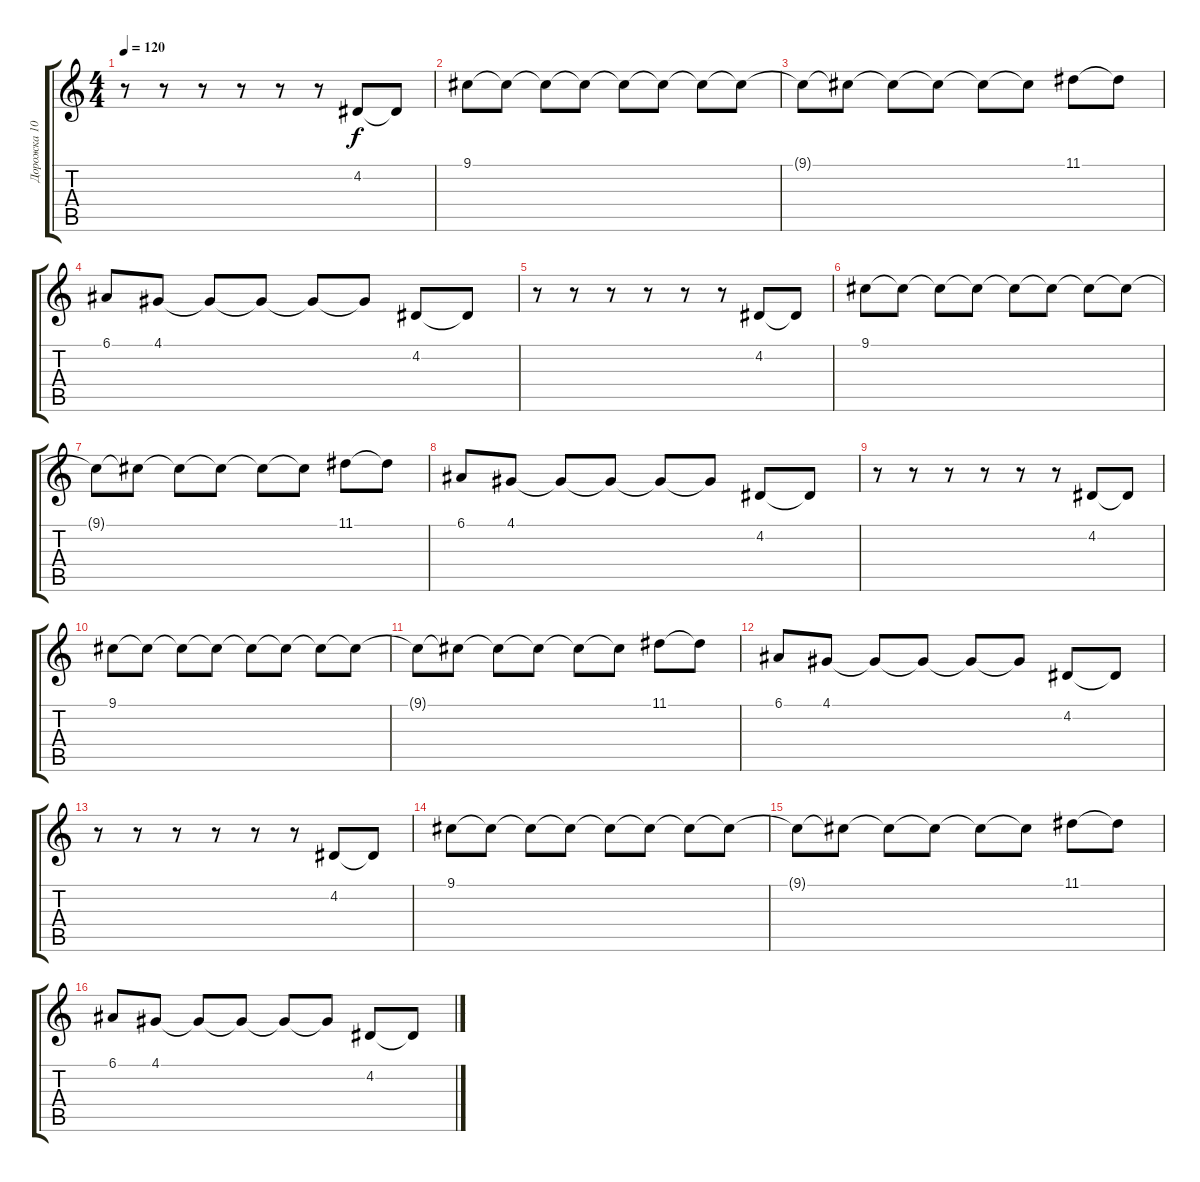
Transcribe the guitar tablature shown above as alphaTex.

\track ("Дорожка 10" "Дорожка 10") {instrument lead1square}
\staff {score tabs}
\tuning (E4 B3 G3 D3 A2 E2) {hide}
\ts (4 4)
\tempo 120
\clef g2
\ks c
r.8{dy f} r.8 r.8 r.8 r.8 r.8 4.2.8 4.2{t}.8 |
9.1.8 9.1{t}.8 9.1{t}.8 9.1{t}.8 9.1{t}.8 9.1{t}.8 9.1{t}.8 9.1{t}.8 |
9.1{t}.8 9.1{t}.8 9.1{t}.8 9.1{t}.8 9.1{t}.8 9.1{t}.8 11.1.8 11.1{t}.8 |
6.1.8 4.1.8 4.1{t}.8 4.1{t}.8 4.1{t}.8 4.1{t}.8 4.2.8 4.2{t}.8 |
r.8 r.8 r.8 r.8 r.8 r.8 4.2.8 4.2{t}.8 |
9.1.8 9.1{t}.8 9.1{t}.8 9.1{t}.8 9.1{t}.8 9.1{t}.8 9.1{t}.8 9.1{t}.8 |
9.1{t}.8 9.1{t}.8 9.1{t}.8 9.1{t}.8 9.1{t}.8 9.1{t}.8 11.1.8 11.1{t}.8 |
6.1.8 4.1.8 4.1{t}.8 4.1{t}.8 4.1{t}.8 4.1{t}.8 4.2.8 4.2{t}.8 |
r.8 r.8 r.8 r.8 r.8 r.8 4.2.8 4.2{t}.8 |
9.1.8 9.1{t}.8 9.1{t}.8 9.1{t}.8 9.1{t}.8 9.1{t}.8 9.1{t}.8 9.1{t}.8 |
9.1{t}.8 9.1{t}.8 9.1{t}.8 9.1{t}.8 9.1{t}.8 9.1{t}.8 11.1.8 11.1{t}.8 |
6.1.8 4.1.8 4.1{t}.8 4.1{t}.8 4.1{t}.8 4.1{t}.8 4.2.8 4.2{t}.8 |
r.8 r.8 r.8 r.8 r.8 r.8 4.2.8 4.2{t}.8 |
9.1.8 9.1{t}.8 9.1{t}.8 9.1{t}.8 9.1{t}.8 9.1{t}.8 9.1{t}.8 9.1{t}.8 |
9.1{t}.8 9.1{t}.8 9.1{t}.8 9.1{t}.8 9.1{t}.8 9.1{t}.8 11.1.8 11.1{t}.8 |
6.1.8 4.1.8 4.1{t}.8 4.1{t}.8 4.1{t}.8 4.1{t}.8 4.2.8 4.2{t}.8
